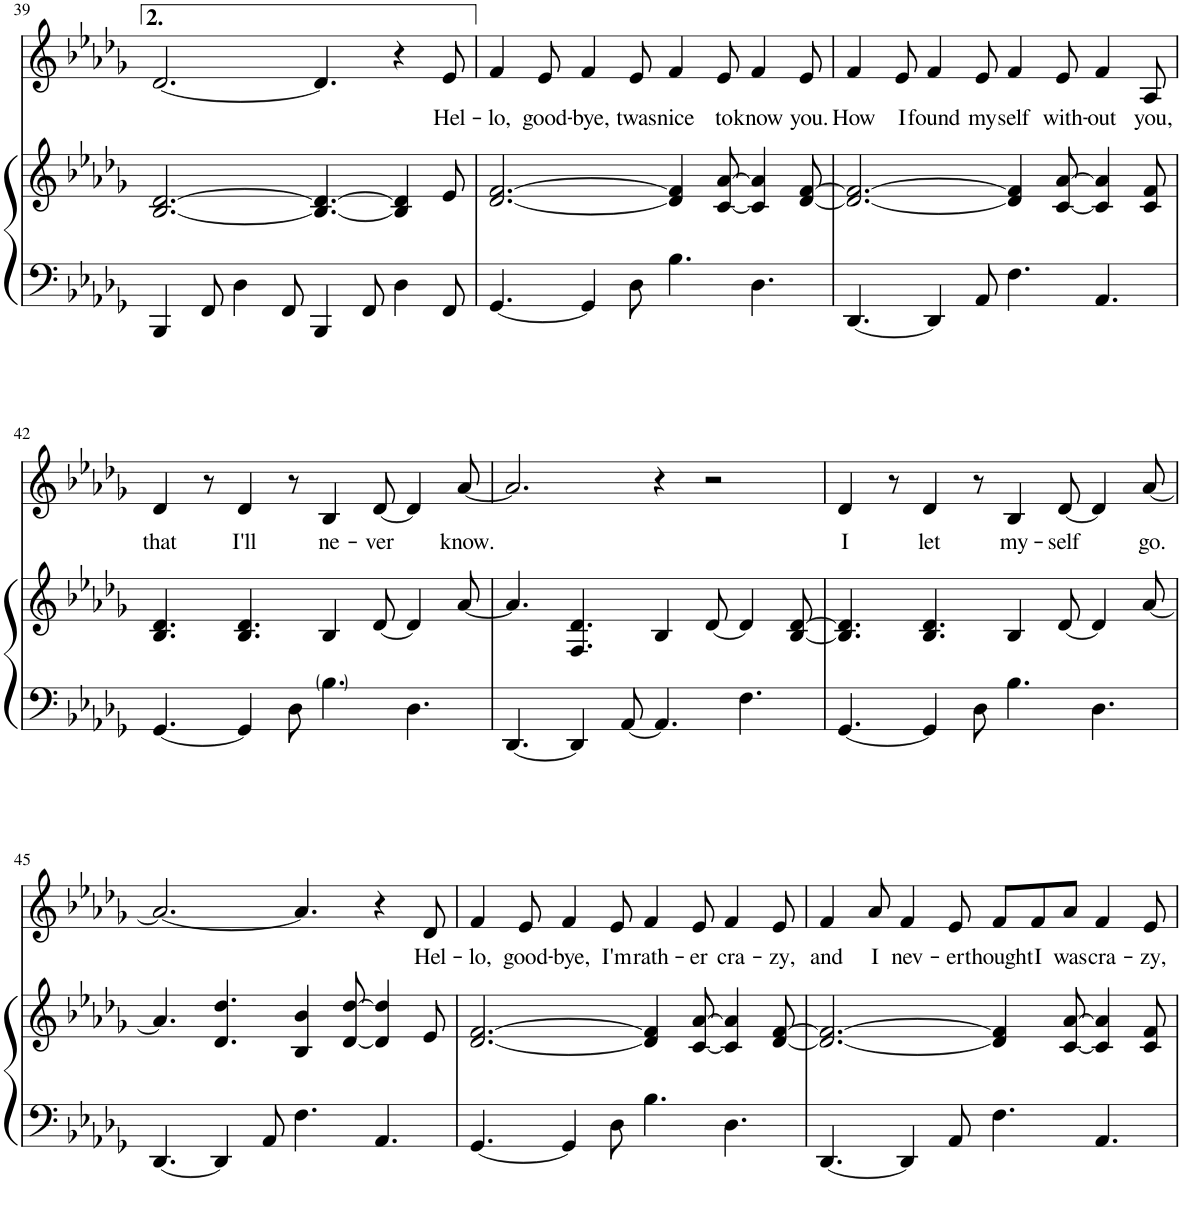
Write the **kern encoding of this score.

**kern	**kern	**kern	**text
*part2	*part2	*part1	*part1
*staff3	*staff2	*staff1	*staff1
*I"Piano	*	*I"Voice	*
*I'Pno	*	*	*
!!LO:PB:g=z
*clefF4	*clefG2	*clefG2	*
*k[b-e-a-d-g-]	*k[b-e-a-d-g-]	*k[b-e-a-d-g-]	*
*M12/8	*M12/8	*M12/8	*
=39	=39	=39	=39
4BBB-/	[2.B-/ [2.d-/	[2.d-/	.
8FF/	.	.	.
4D-\	.	.	.
8FF/	.	.	.
4BBB-/	4.B-/_ 4.d-/_	4.d-/]	.
8FF/	.	.	.
4D-\	4B-/] 4d-/]	4r	.
!	!	!	!LO:LY:b
8FF/	8e-/	8e-/	Hel-
=40	=40	=40	=40
!	!	!	!LO:LY:b
[4.GG-/	[2.d-/ [2.f/	4f/	-lo,
!	!	!	!LO:LY:b
.	.	8e-/	good-
!	!	!	!LO:LY:b
4GG-/]	.	4f/	-bye,
!	!	!	!LO:LY:b
8D-\	.	8e-/	twas
!	!	!	!LO:LY:b
4.B-\	4d-/] 4f/]	4f/	nice
!	!	!	!LO:LY:b
.	[8c/ [8a-/	8e-/	to
!	!	!	!LO:LY:b
4.D-\	4c/] 4a-/]	4f/	know
!	!	!	!LO:LY:b
.	[8d-/ [8f/	8e-/	you.
=41	=41	=41	=41
!	!	!	!LO:LY:b
[4.DD-/	2.d-/_ 2.f/_	4f/	How
!	!	!	!LO:LY:b
.	.	8e-/	I
!	!	!	!LO:LY:b
4DD-/]	.	4f/	found
!	!	!	!LO:LY:b
8AA-/	.	8e-/	my
!	!	!	!LO:LY:b
4.F\	4d-/] 4f/]	4f/	self
!	!	!	!LO:LY:b
.	[8c/ [8a-/	8e-/	with-
!	!	!	!LO:LY:b
4.AA-/	4c/] 4a-/]	4f/	-out
!	!	!	!LO:LY:b
.	8c/ 8f/	8A-/	you,
!!LO:LB:g=z
=42	=42	=42	=42
!	!	!	!LO:LY:b
[4.GG-/	4.B-/ 4.d-/	4d-/	that
.	.	8r	.
!	!	!	!LO:LY:b
4GG-/]	4.B-/ 4.d-/	4d-/	I'll
8D-\	.	8r	.
!	!	!	!LO:LY:b
4.B-\	4B-/	4B-/	ne-
!	!	!	!LO:LY:b
.	[8d-/	[8d-/	-ver
4.D-\	4d-/]	4d-/]	.
!	!	!	!LO:LY:b
.	[8a-/	[8a-/	know.
=43	=43	=43	=43
[4.DD-/	4.a-/]	2.a-/]	.
4DD-/]	4.F/ 4.d-/	.	.
[8AA-/	.	.	.
4.AA-/]	4B-/	4r	.
.	[8d-/	2r	.
4.F\	4d-/]	.	.
.	[8B-/ [8d-/	.	.
=44	=44	=44	=44
!	!	!	!LO:LY:b
[4.GG-/	4.B-/] 4.d-/]	4d-/	I
.	.	8r	.
!	!	!	!LO:LY:b
4GG-/]	4.B-/ 4.d-/	4d-/	let
8D-\	.	8r	.
!	!	!	!LO:LY:b
4.B-\	4B-/	4B-/	my-
!	!	!	!LO:LY:b
.	[8d-/	[8d-/	-self
4.D-\	4d-/]	4d-/]	.
!	!	!	!LO:LY:b
.	[8a-/	[8a-/	go.
!!LO:LB:g=z
=45	=45	=45	=45
[4.DD-/	4.a-/]	2.a-/_	.
4DD-/]	4.d-/ 4.dd-/	.	.
8AA-/	.	.	.
4.F\	4B-/ 4b-/	4.a-/]	.
.	[8d-/ [8dd-/	.	.
4.AA-/	4d-/] 4dd-/]	4r	.
!	!	!	!LO:LY:b
.	8e-/	8d-/	Hel-
=46	=46	=46	=46
!	!	!	!LO:LY:b
[4.GG-/	[2.d-/ [2.f/	4f/	-lo,
!	!	!	!LO:LY:b
.	.	8e-/	good-
!	!	!	!LO:LY:b
4GG-/]	.	4f/	-bye,
!	!	!	!LO:LY:b
8D-\	.	8e-/	I'm
!	!	!	!LO:LY:b
4.B-\	4d-/] 4f/]	4f/	rath-
!	!	!	!LO:LY:b
.	[8c/ [8a-/	8e-/	-er
!	!	!	!LO:LY:b
4.D-\	4c/] 4a-/]	4f/	cra-
!	!	!	!LO:LY:b
.	[8d-/ [8f/	8e-/	-zy,
=47	=47	=47	=47
!	!	!	!LO:LY:b
[4.DD-/	2.d-/_ 2.f/_	4f/	and
!	!	!	!LO:LY:b
.	.	8a-/	I
!	!	!	!LO:LY:b
4DD-/]	.	4f/	nev-
!	!	!	!LO:LY:b
8AA-/	.	8e-/	-er
!	!	!	!LO:LY:b
4.F\	4d-/] 4f/]	8f/L	thought
!	!	!	!LO:LY:b
.	.	8f/	I
!	!	!	!LO:LY:b
.	[8c/ [8a-/	8a-/J	was
!	!	!	!LO:LY:b
4.AA-/	4c/] 4a-/]	4f/	cra-
!	!	!	!LO:LY:b
.	8c/ 8f/	8e-/	-zy,
=	=	=	=
*-	*-	*-	*-
